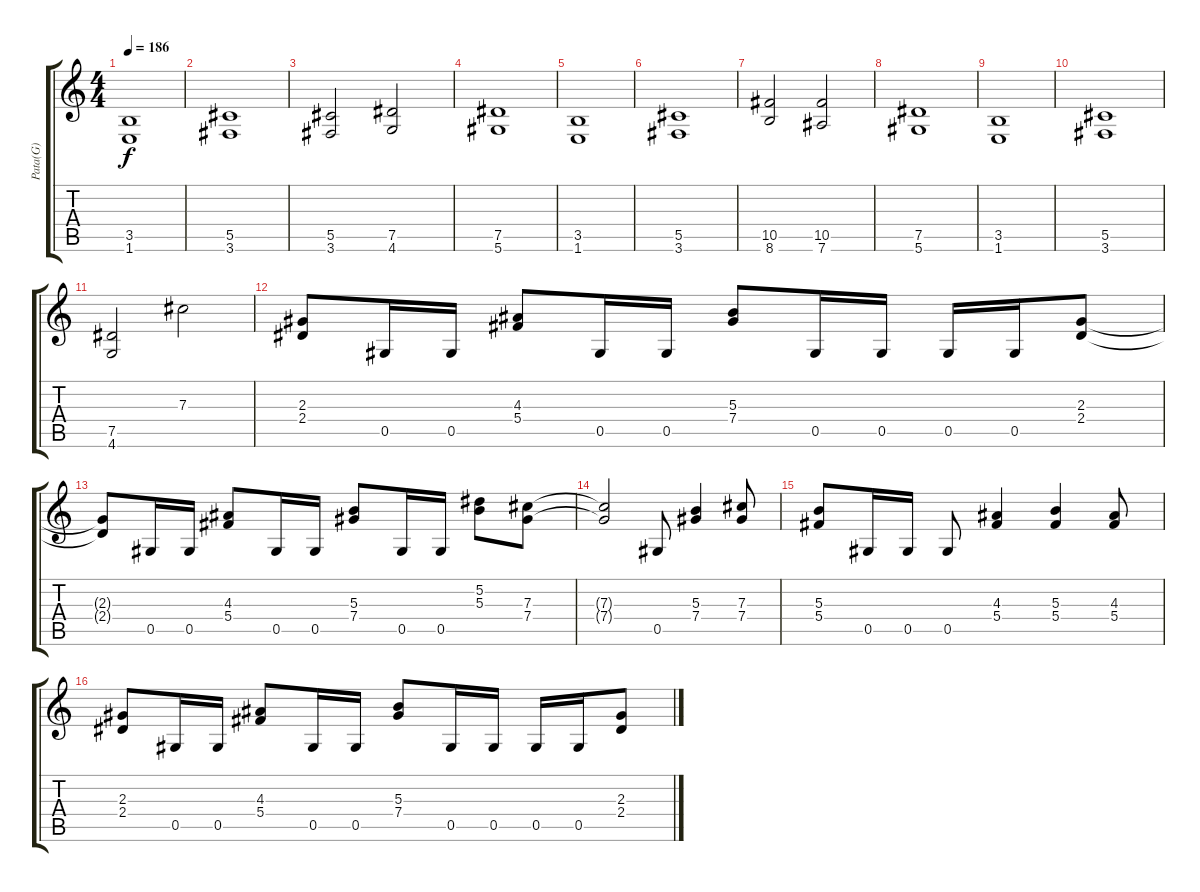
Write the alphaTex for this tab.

\track ("Pata(G)" "Pata(G)") {instrument overdrivenguitar}
\staff {score tabs}
\tuning (Eb4 Bb3 Gb3 Db3 Ab2 Eb2) {hide}
\ts (4 4)
\tempo 186
\clef g2
\ks c
(3.5 1.6).1{dy f} |
(5.5 3.6).1 |
(5.5 3.6).2 (7.5 4.6).2 |
(7.5 5.6).1 |
(3.5 1.6).1 |
(5.5 3.6).1 |
(10.5 8.6).2 (10.5 7.6).2 |
(7.5 5.6).1 |
(3.5 1.6).1 |
(5.5 3.6).1 |
(7.5 4.6).2 7.3.2 |
(2.3 2.4).8 0.5.16 0.5.16 (4.3 5.4).8 0.5.16 0.5.16 (5.3 7.4).8 0.5.16 0.5.16 0.5.16 0.5.16 (2.3 2.4).8 |
(2.3{t} 2.4{t}).8 0.5.16 0.5.16 (4.3 5.4).8 0.5.16 0.5.16 (5.3 7.4).8 0.5.16 0.5.16 (5.2 5.3).8 (7.3 7.4).8 |
(7.3{t} 7.4{t}).2 0.5.8 (5.3 7.4).4 (7.3 7.4).8 |
(5.3 5.4).8 0.5.16 0.5.16 0.5.8 (4.3 5.4).4 (5.3 5.4).4 (4.3 5.4).8 |
(2.3 2.4).8 0.5.16 0.5.16 (4.3 5.4).8 0.5.16 0.5.16 (5.3 7.4).8 0.5.16 0.5.16 0.5.16 0.5.16 (2.3 2.4).8
